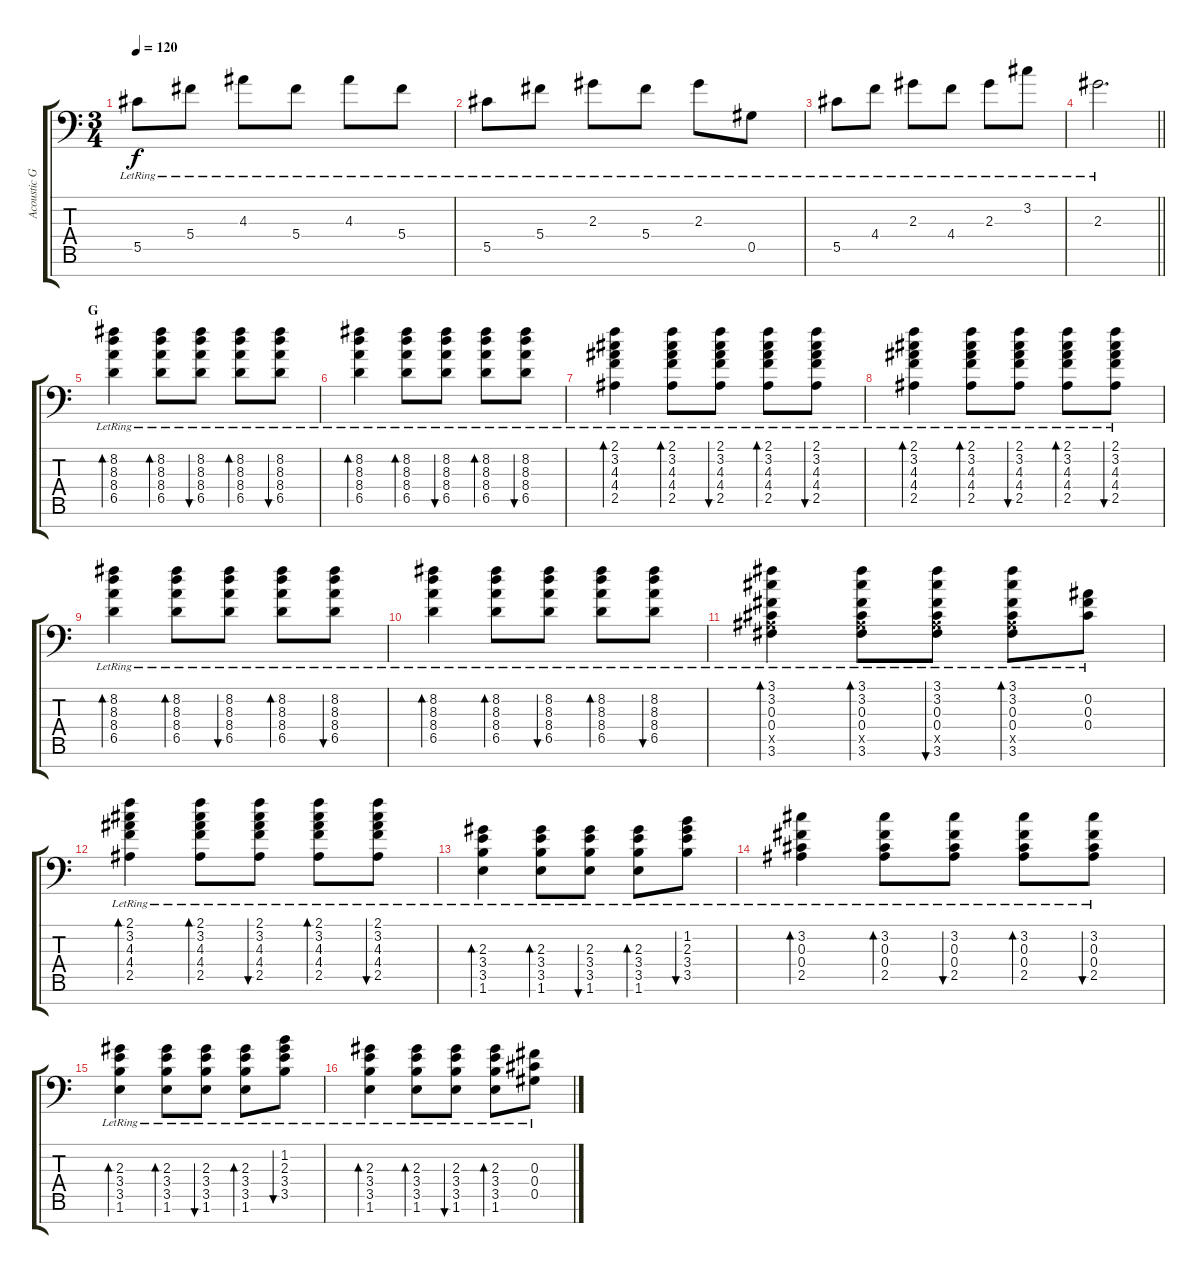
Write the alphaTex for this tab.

\track ("Acoustic Gtr" "Acoustic G") {instrument acousticguitarnylon}
\staff {score tabs}
\tuning (Eb4 Bb3 Gb3 Db3 Ab2 Eb2 Bb1) {hide}
\ts (3 4)
\tempo 120
\clef f4
\ks c
5.5{lr}.8{dy f} 5.4{lr}.8 4.3{lr}.8 5.4{lr}.8 4.3{lr}.8 5.4{lr}.8 |
5.5{lr}.8 5.4{lr}.8 2.3{lr}.8 5.4{lr}.8 2.3{lr}.8 0.5{lr}.8 |
5.5{lr}.8 4.4{lr}.8 2.3{lr}.8 4.4{lr}.8 2.3{lr}.8 3.2{lr}.8 |
\barLineRight lightlight
2.3{lr}.2{d} |
\section ("" "G")
(8.2{lr} 8.3{lr} 8.4{lr} 6.5{lr}).4{bd 60 volume 7 instrument acousticguitarsteel} (8.2{lr} 8.3{lr} 8.4{lr} 6.5{lr}).8{bd 60} (8.2{lr} 8.3{lr} 8.4{lr} 6.5{lr}).8{bu 60} (8.2{lr} 8.3{lr} 8.4{lr} 6.5{lr}).8{bd 60} (8.2{lr} 8.3{lr} 8.4{lr} 6.5{lr}).8{bu 60} |
(8.2{lr} 8.3{lr} 8.4{lr} 6.5{lr}).4{bd 60} (8.2{lr} 8.3{lr} 8.4{lr} 6.5{lr}).8{bd 60} (8.2{lr} 8.3{lr} 8.4{lr} 6.5{lr}).8{bu 60} (8.2{lr} 8.3{lr} 8.4{lr} 6.5{lr}).8{bd 60} (8.2{lr} 8.3{lr} 8.4{lr} 6.5{lr}).8{bu 60} |
(2.1{lr} 3.2{lr} 4.3{lr} 4.4{lr} 2.5{lr}).4{bd 60} (2.1{lr} 3.2{lr} 4.3{lr} 4.4{lr} 2.5{lr}).8{bd 60} (2.1{lr} 3.2{lr} 4.3{lr} 4.4{lr} 2.5{lr}).8{bu 60} (2.1{lr} 3.2{lr} 4.3{lr} 4.4{lr} 2.5{lr}).8{bd 60} (2.1{lr} 3.2{lr} 4.3{lr} 4.4{lr} 2.5{lr}).8{bu 60} |
(2.1{lr} 3.2{lr} 4.3{lr} 4.4{lr} 2.5{lr}).4{bd 60} (2.1{lr} 3.2{lr} 4.3{lr} 4.4{lr} 2.5{lr}).8{bd 60} (2.1{lr} 3.2{lr} 4.3{lr} 4.4{lr} 2.5{lr}).8{bu 60} (2.1{lr} 3.2{lr} 4.3{lr} 4.4{lr} 2.5{lr}).8{bd 60} (2.1{lr} 3.2{lr} 4.3{lr} 4.4{lr} 2.5{lr}).8{bu 60} |
(8.2{lr} 8.3{lr} 8.4{lr} 6.5{lr}).4{bd 60} (8.2{lr} 8.3{lr} 8.4{lr} 6.5{lr}).8{bd 60} (8.2{lr} 8.3{lr} 8.4{lr} 6.5{lr}).8{bu 60} (8.2{lr} 8.3{lr} 8.4{lr} 6.5{lr}).8{bd 60} (8.2{lr} 8.3{lr} 8.4{lr} 6.5{lr}).8{bu 60} |
(8.2{lr} 8.3{lr} 8.4{lr} 6.5{lr}).4{bd 60} (8.2{lr} 8.3{lr} 8.4{lr} 6.5{lr}).8{bd 60} (8.2{lr} 8.3{lr} 8.4{lr} 6.5{lr}).8{bu 60} (8.2{lr} 8.3{lr} 8.4{lr} 6.5{lr}).8{bd 60} (8.2{lr} 8.3{lr} 8.4{lr} 6.5{lr}).8{bu 60} |
(3.1{lr} 3.2{lr} 0.3{lr} 0.4{lr} 2.5{x} 3.6{lr}).4{bd 60} (3.1{lr} 3.2{lr} 0.3{lr} 0.4{lr} 2.5{x} 3.6{lr}).8{bd 60} (3.1{lr} 3.2{lr} 0.3{lr} 0.4{lr} 2.5{x} 3.6{lr}).8{bu 60} (3.1{lr} 3.2{lr} 0.3{lr} 0.4{lr} 2.5{x} 3.6{lr}).8{bd 60} (0.2{lr} 0.3{lr} 0.4{lr}).8 |
(2.1{lr} 3.2{lr} 4.3{lr} 4.4{lr} 2.5{lr}).4{bd 60} (2.1{lr} 3.2{lr} 4.3{lr} 4.4{lr} 2.5{lr}).8{bd 60} (2.1{lr} 3.2{lr} 4.3{lr} 4.4{lr} 2.5{lr}).8{bu 60} (2.1{lr} 3.2{lr} 4.3{lr} 4.4{lr} 2.5{lr}).8{bd 60} (2.1{lr} 3.2{lr} 4.3{lr} 4.4{lr} 2.5{lr}).8{bu 60} |
(2.3{lr} 3.4{lr} 3.5 1.6).4{bd 60} (2.3{lr} 3.4{lr} 3.5 1.6).8{bd 60} (2.3{lr} 3.4{lr} 3.5 1.6).8{bu 60} (2.3{lr} 3.4{lr} 3.5 1.6).8{bd 60} (1.2 2.3{lr} 3.4{lr} 3.5).8{bu 60} |
(3.2{lr} 0.3{lr} 0.4{lr} 2.5{lr}).4{bd 60} (3.2{lr} 0.3{lr} 0.4{lr} 2.5{lr}).8{bd 60} (3.2{lr} 0.3{lr} 0.4{lr} 2.5{lr}).8{bu 60} (3.2{lr} 0.3{lr} 0.4{lr} 2.5{lr}).8{bd 60} (3.2{lr} 0.3{lr} 0.4{lr} 2.5{lr}).8{bu 60} |
(2.3{lr} 3.4{lr} 3.5 1.6).4{bd 60} (2.3{lr} 3.4{lr} 3.5 1.6).8{bd 60} (2.3{lr} 3.4{lr} 3.5 1.6).8{bu 60} (2.3{lr} 3.4{lr} 3.5 1.6).8{bd 60} (1.2 2.3{lr} 3.4{lr} 3.5).8{bu 60} |
(2.3{lr} 3.4{lr} 3.5 1.6).4{bd 60} (2.3{lr} 3.4{lr} 3.5 1.6).8{bd 60} (2.3{lr} 3.4{lr} 3.5 1.6).8{bu 60} (2.3{lr} 3.4{lr} 3.5 1.6).8{bd 60} (0.3{lr} 0.4{lr} 0.5).8
